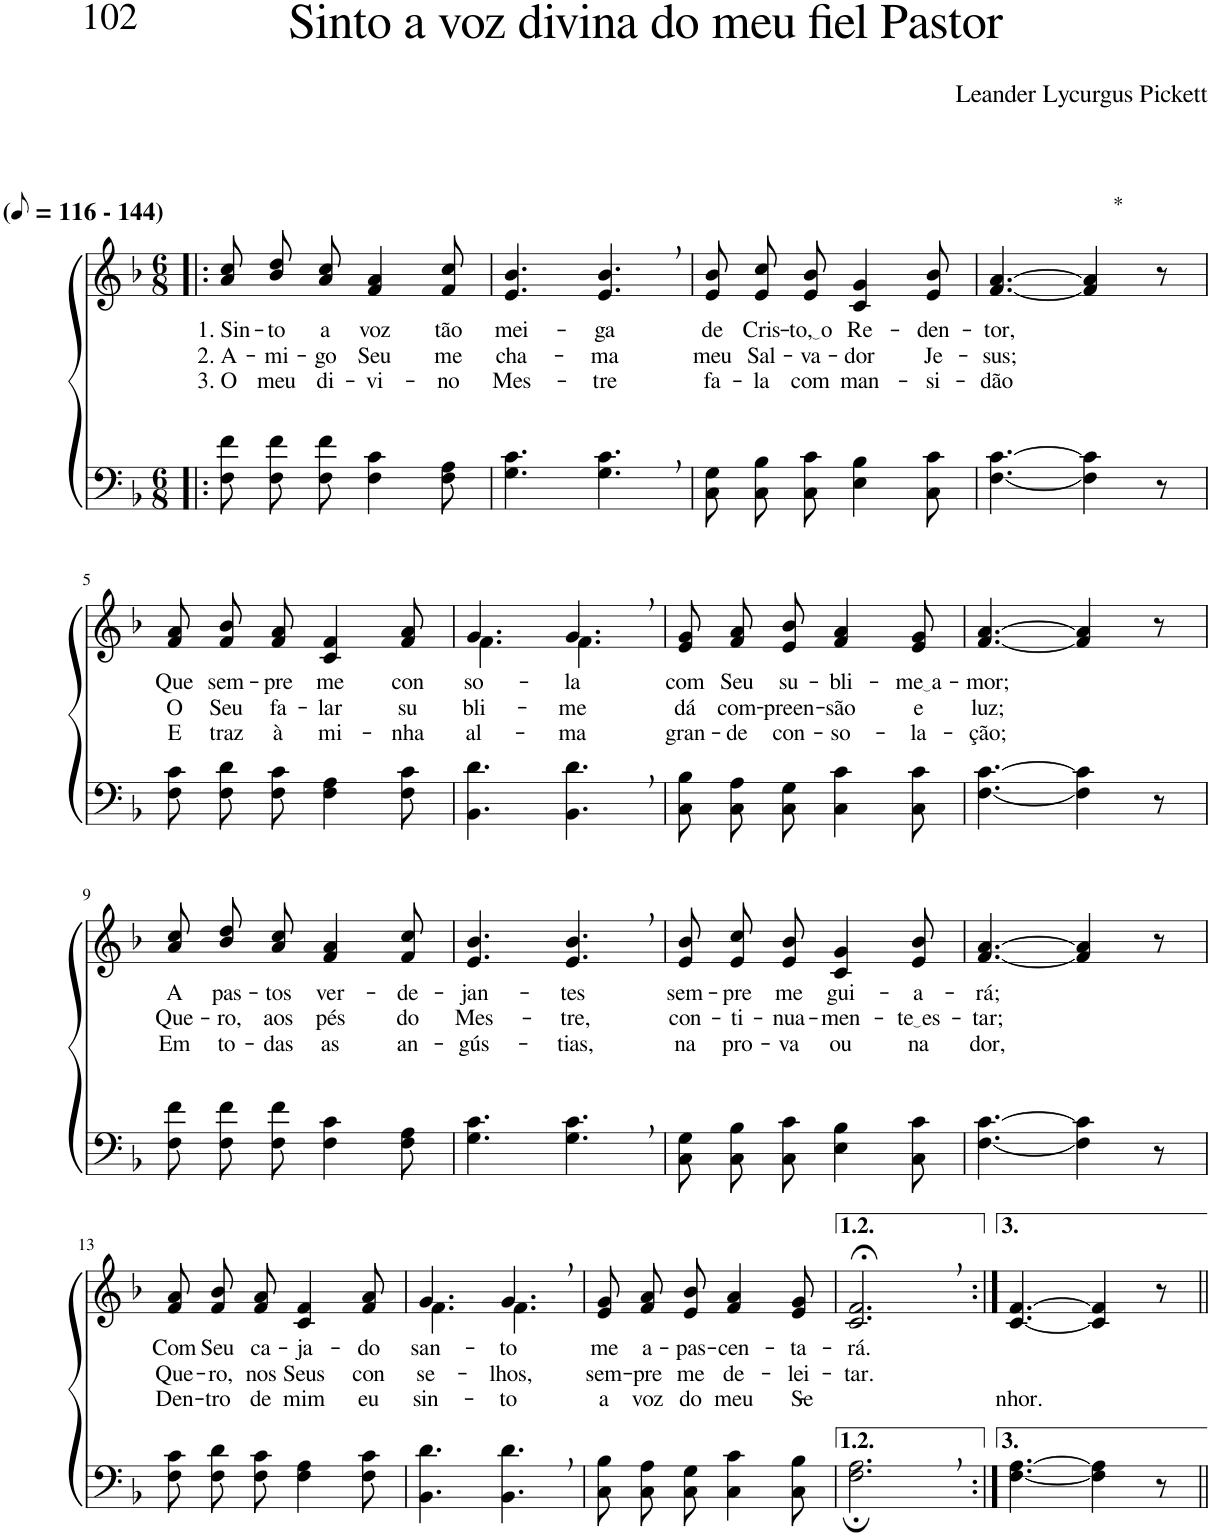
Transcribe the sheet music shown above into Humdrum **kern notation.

**kern	**kern	**text	**text	**text
*part2	*part1	*part1	*part1	*part1
*staff2	*staff1	*staff1	*staff1	*staff1
*I"Parte III e IV	*I"Parte I e II	*	*	*
*clefF4	*clefG2	*	*	*
*Trd1c2	*Trd1c2	*	*	*
*k[b-]	*k[b-]	*	*	*
*M6/8	*M6/8	*	*	*
*MM58	*MM58	*	*	*
=1!|:	=1!|:	=1!|:	=1!|:	=1!|:
!	!LO:TX:a:B:t=(	!	!	!
!	!LO:TX:a:B:t=- 144)	!	!	!
!	!	!LO:LY:b	!LO:LY:b	!LO:LY:b
8F\ 8f\L	8a\ 8cc\L	1. Sin-	2. A-	3. O
!	!	!LO:LY:b	!LO:LY:b	!LO:LY:b
8F\ 8f\	8b-\ 8dd\	-to	-mi-	meu
!	!	!LO:LY:b	!LO:LY:b	!LO:LY:b
8F\ 8f\J	8a\ 8cc\J	a	-go	di-
!	!	!LO:LY:b	!LO:LY:b	!LO:LY:b
4F\ 4c\	4f/ 4a/	voz	Seu	-vi-
!	!	!LO:LY:b	!LO:LY:b	!LO:LY:b
8F\ 8A\	8f/ 8cc/	tão	me	-no
=2	=2	=2	=2	=2
!	!	!LO:LY:b	!LO:LY:b	!LO:LY:b
4.G\ 4.c\	4.e/ 4.b-/	mei-	cha-	Mes-
!	!	!LO:LY:b	!LO:LY:b	!LO:LY:b
4.G\, 4.c\,	4.e/, 4.b-/,	-ga	-ma	-tre
=3	=3	=3	=3	=3
!	!	!LO:LY:b	!LO:LY:b	!LO:LY:b
8C\ 8G\L	8e/ 8b-/L	de	meu	fa-
!	!	!LO:LY:b	!LO:LY:b	!LO:LY:b
8C\ 8B-\	8e/ 8cc/	Cris-	Sal-	-la
!	!	!LO:LY:b	!LO:LY:b	!LO:LY:b
8C\ 8c\J	8e/ 8b-/J	to, o	-va-	com
!	!	!LO:LY:b	!LO:LY:b	!LO:LY:b
4E\ 4B-\	4c/ 4g/	Re-	-dor	man-
!	!	!LO:LY:b	!LO:LY:b	!LO:LY:b
8C\ 8c\	8e/ 8b-/	-den-	Je-	-si-
=4	=4	=4	=4	=4
!	!	!LO:LY:b	!LO:LY:b	!LO:LY:b
[4.F\ [4.c\	[4.f/ [4.a/	-tor,	-sus;	-dão
!	!LO:TX:a:t=*	!	!	!
4F\] 4c\]	4f/] 4a/]	.	.	.
8r	8r	.	.	.
!!LO:LB:g=z
=5	=5	=5	=5	=5
!	!	!LO:LY:b	!LO:LY:b	!LO:LY:b
8F\ 8c\L	8f/ 8a/L	Que	O	E
!	!	!LO:LY:b	!LO:LY:b	!LO:LY:b
8F\ 8d\	8f/ 8b-/	sem-	Seu	traz
!	!	!LO:LY:b	!LO:LY:b	!LO:LY:b
8F\ 8c\J	8f/ 8a/J	-pre	fa-	à
!	!	!LO:LY:b	!LO:LY:b	!LO:LY:b
4F\ 4A\	4c/ 4f/	me	-lar	mi-
!	!	!LO:LY:b	!LO:LY:b	!LO:LY:b
8F\ 8c\	8f/ 8a/	con-	su-	-nha
=6	=6	=6	=6	=6
*	*^	*	*	*
!	!	!	!LO:LY:b	!LO:LY:b	!LO:LY:b
4.BB-\ 4.d\	4.g/	4.f\	-so-	-bli-	al-
!	!	!	!LO:LY:b	!LO:LY:b	!LO:LY:b
4.BB-\, 4.d\,	4.g,/	4.f\	-la	-me	-ma
=7	=7	=7	=7	=7	=7
!	!	!	!LO:LY:b	!LO:LY:b	!LO:LY:b
*	*v	*v	*	*	*
8C\ 8B-\L	8e/ 8g/L	com	dá	gran-
!	!	!LO:LY:b	!LO:LY:b	!LO:LY:b
8C\ 8A\	8f/ 8a/	Seu	com-	-de
!	!	!LO:LY:b	!LO:LY:b	!LO:LY:b
8C\ 8G\J	8e/ 8b-/J	su-	-preen-	con-
!	!	!LO:LY:b	!LO:LY:b	!LO:LY:b
4C\ 4c\	4f/ 4a/	-bli-	-são	-so-
!	!	!LO:LY:b	!LO:LY:b	!LO:LY:b
8C\ 8c\	8e/ 8g/	me a	e	-la-
=8	=8	=8	=8	=8
!	!	!LO:LY:b	!LO:LY:b	!LO:LY:b
[4.F\ [4.c\	[4.f/ [4.a/	-mor;	luz;	-ção;
4F\] 4c\]	4f/] 4a/]	.	.	.
8r	8r	.	.	.
!!LO:LB:g=z
=9	=9	=9	=9	=9
!	!	!LO:LY:b	!LO:LY:b	!LO:LY:b
8F\ 8f\L	8a\ 8cc\L	A	Que-	Em
!	!	!LO:LY:b	!LO:LY:b	!LO:LY:b
8F\ 8f\	8b-\ 8dd\	pas-	-ro,	to-
!	!	!LO:LY:b	!LO:LY:b	!LO:LY:b
8F\ 8f\J	8a\ 8cc\J	-tos	aos	-das
!	!	!LO:LY:b	!LO:LY:b	!LO:LY:b
4F\ 4c\	4f/ 4a/	ver-	pés	as
!	!	!LO:LY:b	!LO:LY:b	!LO:LY:b
8F\ 8A\	8f/ 8cc/	-de-	do	an-
=10	=10	=10	=10	=10
!	!	!LO:LY:b	!LO:LY:b	!LO:LY:b
4.G\ 4.c\	4.e/ 4.b-/	-jan-	Mes-	-gús-
!	!	!LO:LY:b	!LO:LY:b	!LO:LY:b
4.G\, 4.c\,	4.e/, 4.b-/,	-tes	-tre,	-tias,
=11	=11	=11	=11	=11
!	!	!LO:LY:b	!LO:LY:b	!LO:LY:b
8C\ 8G\L	8e/ 8b-/L	sem-	con-	na
!	!	!LO:LY:b	!LO:LY:b	!LO:LY:b
8C\ 8B-\	8e/ 8cc/	-pre	-ti-	pro-
!	!	!LO:LY:b	!LO:LY:b	!LO:LY:b
8C\ 8c\J	8e/ 8b-/J	me	-nua-	-va
!	!	!LO:LY:b	!LO:LY:b	!LO:LY:b
4E\ 4B-\	4c/ 4g/	gui-	-men-	ou
!	!	!LO:LY:b	!LO:LY:b	!LO:LY:b
8C\ 8c\	8e/ 8b-/	-a-	te es	na
=12	=12	=12	=12	=12
!	!	!LO:LY:b	!LO:LY:b	!LO:LY:b
[4.F\ [4.c\	[4.f/ [4.a/	-rá;	-tar;	dor,
4F\] 4c\]	4f/] 4a/]	.	.	.
8r	8r	.	.	.
!!LO:LB:g=z
=13	=13	=13	=13	=13
!	!	!LO:LY:b	!LO:LY:b	!LO:LY:b
8F\ 8c\L	8f/ 8a/L	Com	Que-	Den-
!	!	!LO:LY:b	!LO:LY:b	!LO:LY:b
8F\ 8d\	8f/ 8b-/	Seu	-ro,	-tro
!	!	!LO:LY:b	!LO:LY:b	!LO:LY:b
8F\ 8c\J	8f/ 8a/J	ca-	nos	de
!	!	!LO:LY:b	!LO:LY:b	!LO:LY:b
4F\ 4A\	4c/ 4f/	-ja-	Seus	mim
!	!	!LO:LY:b	!LO:LY:b	!LO:LY:b
8F\ 8c\	8f/ 8a/	-do	con-	eu
=14	=14	=14	=14	=14
*	*^	*	*	*
!	!	!	!LO:LY:b	!LO:LY:b	!LO:LY:b
4.BB-\ 4.d\	4.g/	4.f\	san-	-se-	sin-
!	!	!	!LO:LY:b	!LO:LY:b	!LO:LY:b
4.BB-\, 4.d\,	4.g,/	4.f\	-to	-lhos,	-to
=15	=15	=15	=15	=15	=15
!	!	!	!LO:LY:b	!LO:LY:b	!LO:LY:b
*	*v	*v	*	*	*
8C\ 8B-\L	8e/ 8g/L	me	sem-	a
!	!	!LO:LY:b	!LO:LY:b	!LO:LY:b
8C\ 8A\	8f/ 8a/	a-	-pre	voz
!	!	!LO:LY:b	!LO:LY:b	!LO:LY:b
8C\ 8G\J	8e/ 8b-/J	-pas-	me	do
!	!	!LO:LY:b	!LO:LY:b	!LO:LY:b
4C\ 4c\	4f/ 4a/	-cen-	de-	meu
!	!	!LO:LY:b	!LO:LY:b	!LO:LY:b
8C\ 8B-\	8e/ 8g/	-ta-	-lei-	Se-
=16	=16	=16	=16	=16
!	!	!LO:LY:b	!LO:LY:b	!
2.F\;, 2.A\;,	2.c/;<, 2.f/;<,	-rá.	-tar.	.
=17:|!	=17:|!	=17:|!	=17:|!	=17:|!
!	!	!	!	!LO:LY:b
[4.F\ [4.A\	[4.c/ [4.f/	.	.	-nhor.
4F\] 4A\]	4c/] 4f/]	.	.	.
8r	8r	.	.	.
=||	=||	=||	=||	=||
*-	*-	*-	*-	*-
